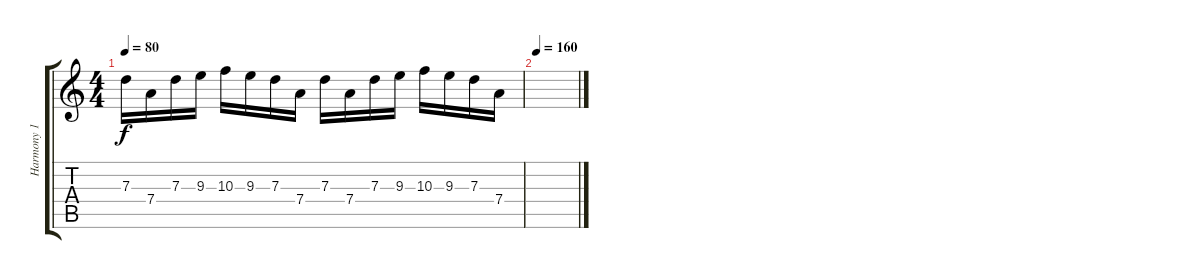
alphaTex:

\track ("Harmony 1" "Harmony 1") {instrument distortionguitar}
\staff {score tabs}
\tuning (E4 B3 G3 D3 A2 E2) {hide}
\ts (4 4)
\tempo 80
\clef g2
\ks c
7.3.16{dy f} 7.4.16 7.3.16 9.3.16 10.3.16 9.3.16 7.3.16 7.4.16 7.3.16 7.4.16 7.3.16 9.3.16 10.3.16 9.3.16 7.3.16 7.4.16 |
\tempo 160
